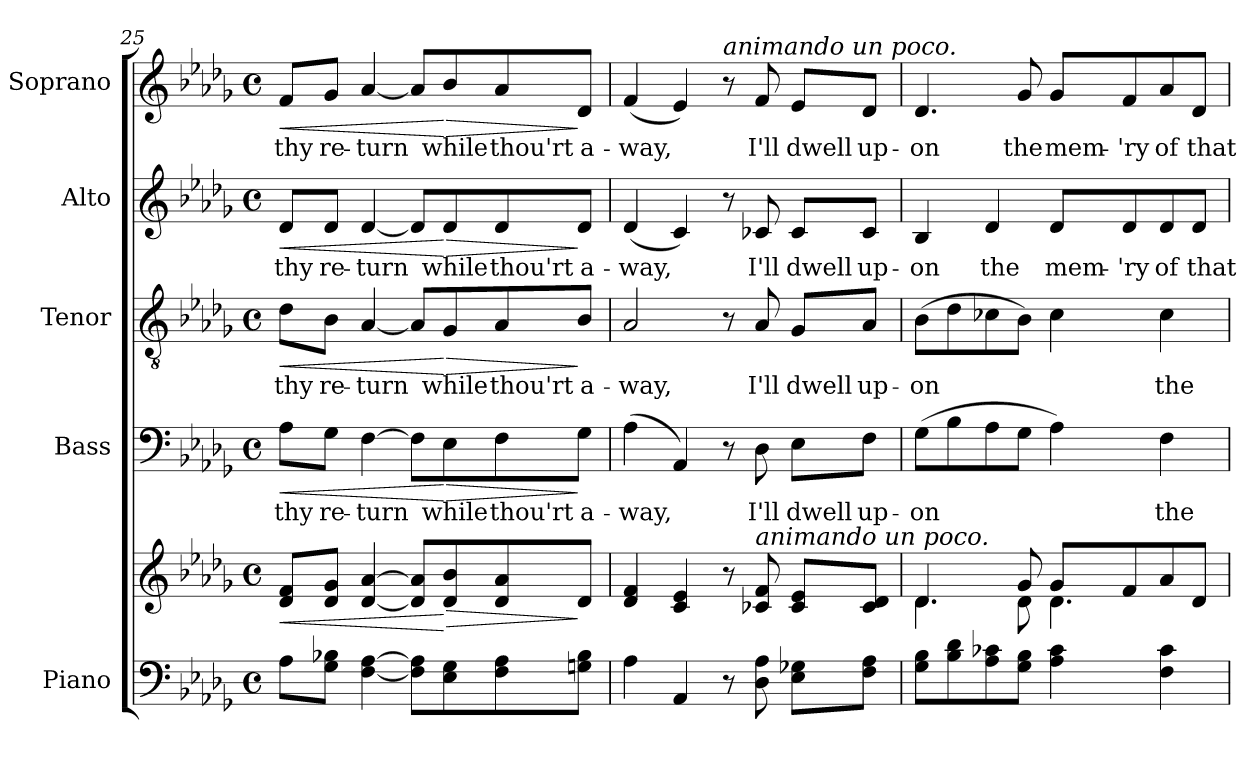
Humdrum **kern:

**kern	**kern	**dynam	**kern	**text	**dynam	**kern	**text	**dynam	**kern	**text	**dynam	**kern	**text	**dynam
*part5	*part5	*part5	*part4	*part4	*part4	*part3	*part3	*part3	*part2	*part2	*part2	*part1	*part1	*part1
*staff6	*staff5	*staff5/6	*staff4	*staff4	*staff4	*staff3	*staff3	*staff3	*staff2	*staff2	*staff2	*staff1	*staff1	*staff1
*I"Piano	*	*	*I"Bass	*	*	*I"Tenor	*	*	*I"Alto	*	*	*I"Soprano	*	*
*I'Pno.	*	*	*I'B.	*	*	*I'T.	*	*	*I'A.	*	*	*I'S.	*	*
!!LO:PB:g=z
*clefF4	*clefG2	*	*clefF4	*	*	*clefGv2	*	*	*clefG2	*	*	*clefG2	*	*
*	*	*	*	*	*	*ITrd7c12	*	*	*	*	*	*	*	*
*k[b-e-a-d-g-]	*k[b-e-a-d-g-]	*	*k[b-e-a-d-g-]	*	*	*k[b-e-a-d-g-]	*	*	*k[b-e-a-d-g-]	*	*	*k[b-e-a-d-g-]	*	*
*D-:	*D-:	*	*D-:	*	*	*D-:	*	*	*D-:	*	*	*D-:	*	*
*M4/4	*M4/4	*	*M4/4	*	*	*M4/4	*	*	*M4/4	*	*	*M4/4	*	*
*met(c)	*met(c)	*	*met(c)	*	*	*met(c)	*	*	*met(c)	*	*	*met(c)	*	*
=25	=25	=25	=25	=25	=25	=25	=25	=25	=25	=25	=25	=25	=25	=25
!	!	!LO:HP:b	!	!	!	!	!	!	!	!	!	!	!	!
!	!	!	!	!LO:LY:b:color=#000000	!LO:HP:b	!	!	!	!	!	!	!	!	!
!	!	!	!	!	!	!	!LO:LY:b:color=#000000	!LO:HP:b	!	!	!	!	!	!
!	!	!	!	!	!	!	!	!	!	!LO:LY:b:color=#000000	!LO:HP:b	!	!	!
!	!	!	!	!	!	!	!	!	!	!	!	!	!LO:LY:b:color=#000000	!LO:HP:b
8A-i\L	8d-i/ 8fiL	<	8A-i\L	thy	<	8D-i\L	thy	<	8d-i/L	thy	<	8fi/L	thy	<
!	!	!	!	!LO:LY:b:color=#000000	!	!	!	!	!	!	!	!	!	!
!	!	!	!	!	!	!	!LO:LY:b:color=#000000	!	!	!	!	!	!	!
!	!	!	!	!	!	!	!	!	!	!LO:LY:b:color=#000000	!	!	!	!
!	!	!	!	!	!	!	!	!	!	!	!	!	!LO:LY:b:color=#000000	!
8G-i\ 8B-XiJ	8d-i/ 8g-iJ	.	8G-i\J	re-	.	8BB-i\J	re-	.	8d-i/J	re-	.	8g-i/J	re-	.
!	!	!	!	!LO:LY:b:color=#000000	!	!	!	!	!	!	!	!	!	!
!	!	!	!	!	!	!	!LO:LY:b:color=#000000	!	!	!	!	!	!	!
!	!	!	!	!	!	!	!	!	!	!LO:LY:b:color=#000000	!	!	!	!
!	!	!	!	!	!	!	!	!	!	!	!	!	!LO:LY:b:color=#000000	!
[<4Fi\ [>4A-i	[<4d-i/ [>4a-i	.	[>4Fi\	-turn	.	[<4AA-i/	-turn	.	[<4d-i/	-turn	.	[<4a-i/	-turn	.
8Fi\] 8A-i]L	8d-i/] 8a-i]L	.	8Fi\L]	.	.	8AA-i/L]	.	.	8d-i/L]	.	.	8a-i/L]	.	.
!	!	!LO:HP:n=1:b	!	!	!	!	!	!	!	!	!	!	!	!
!	!	!	!	!LO:LY:b:color=#000000	!LO:HP:n=1:b	!	!	!	!	!	!	!	!	!
!	!	!	!	!	!	!	!LO:LY:b:color=#000000	!LO:HP:n=1:b	!	!	!	!	!	!
!	!	!	!	!	!	!	!	!	!	!LO:LY:b:color=#000000	!LO:HP:n=1:b	!	!	!
!	!	!	!	!	!	!	!	!	!	!	!	!	!LO:LY:b:color=#000000	!LO:HP:n=1:b
8E-i\ 8G-i	8d-i/ 8b-i	[ >	8E-i\	while	[ >	8GG-i/	while	[ >	8d-i/	while	[ >	8b-i/	while	[ >
!	!	!	!	!LO:LY:b:color=#000000	!	!	!	!	!	!	!	!	!	!
!	!	!	!	!	!	!	!LO:LY:b:color=#000000	!	!	!	!	!	!	!
!	!	!	!	!	!	!	!	!	!	!LO:LY:b:color=#000000	!	!	!	!
!	!	!	!	!	!	!	!	!	!	!	!	!	!LO:LY:b:color=#000000	!
8Fi\ 8A-i	8d-i/ 8a-i	.	8Fi\	thou'rt	.	8AA-i/	thou'rt	.	8d-i/	thou'rt	.	8a-i/	thou'rt	.
!	!	!	!	!LO:LY:b:color=#000000	!	!	!	!	!	!	!	!	!	!
!	!	!	!	!	!	!	!LO:LY:b:color=#000000	!	!	!	!	!	!	!
!	!	!	!	!	!	!	!	!	!	!LO:LY:b:color=#000000	!	!	!	!
!	!	!	!	!	!	!	!	!	!	!	!	!	!LO:LY:b:color=#000000	!
8Gni\ 8B-iJ	8d-i/J	]	8G-i\J	a-	]	8BB-i/J	a-	]	8d-i/J	a-	]	8d-i/J	a-	]
=26	=26	=26	=26	=26	=26	=26	=26	=26	=26	=26	=26	=26	=26	=26
!	!	!	!	!LO:LY:b:color=#000000	!	!	!	!	!	!	!	!	!	!
!	!	!	!	!	!	!	!LO:LY:b:color=#000000	!	!	!	!	!	!	!
!	!	!	!	!	!	!	!	!	!	!LO:LY:b:color=#000000	!	!	!	!
!	!	!	!	!	!	!	!	!	!	!	!	!	!LO:LY:b:color=#000000	!
4A-i\	4d-i/ 4fi	.	(4A-i\	-way,	.	2AA-i/	-way,	.	(4d-i/	-way,	.	(4fi/	-way,	.
4AA-i/	4ci/ 4e-i	.	4AA-i/)	.	.	.	.	.	4ci/)	.	.	4e-i/)	.	.
!	!	!	!	!	!	!	!	!	!	!	!	!LO:TX:a:i:t=animando un poco.	!	!
8r	8r	.	8r	.	.	8r	.	.	8r	.	.	8r	.	.
!	!	!	!	!LO:LY:b:color=#000000	!	!	!	!	!	!	!	!	!	!
!	!	!	!	!	!	!	!LO:LY:b:color=#000000	!	!	!	!	!	!	!
!	!	!	!	!	!	!	!	!	!	!LO:LY:b:color=#000000	!	!	!	!
!	!LO:TX:a:i:t=animando un poco.	!	!	!	!	!	!	!	!	!	!	!	!	!
!	!	!	!	!	!	!	!	!	!	!	!	!	!LO:LY:b:color=#000000	!
8D-i\ 8A-i	8c-Xi/ 8fi	.	8D-i\	I'll	.	8AA-i/	I'll	.	8c-Xi/	I'll	.	8fi/	I'll	.
!	!	!	!	!LO:LY:b:color=#000000	!	!	!	!	!	!	!	!	!	!
!	!	!	!	!	!	!	!LO:LY:b:color=#000000	!	!	!	!	!	!	!
!	!	!	!	!	!	!	!	!	!	!LO:LY:b:color=#000000	!	!	!	!
!	!	!	!	!	!	!	!	!	!	!	!	!	!LO:LY:b:color=#000000	!
8E-i\ 8G-XiL	8c-i/ 8e-iL	.	8E-i\L	dwell	.	8GG-i/L	dwell	.	8c-i/L	dwell	.	8e-i/L	dwell	.
!	!	!	!	!LO:LY:b:color=#000000	!	!	!	!	!	!	!	!	!	!
!	!	!	!	!	!	!	!LO:LY:b:color=#000000	!	!	!	!	!	!	!
!	!	!	!	!	!	!	!	!	!	!LO:LY:b:color=#000000	!	!	!	!
!	!	!	!	!	!	!	!	!	!	!	!	!	!LO:LY:b:color=#000000	!
8Fi\ 8A-iJ	8c-i/ 8d-iJ	.	8Fi\J	up-	.	8AA-i/J	up-	.	8c-i/J	up-	.	8d-i/J	up-	.
=27	=27	=27	=27	=27	=27	=27	=27	=27	=27	=27	=27	=27	=27	=27
*	*^	*	*	*	*	*	*	*	*	*	*	*	*	*
!	!	!	!	!	!LO:LY:b:color=#000000	!	!	!	!	!	!	!	!	!	!
!	!	!	!	!	!	!	!	!LO:LY:b:color=#000000	!	!	!	!	!	!	!
!	!	!	!	!	!	!	!	!	!	!	!LO:LY:b:color=#000000	!	!	!	!
!	!	!	!	!	!	!	!	!	!	!	!	!	!	!LO:LY:b:color=#000000	!
8G-i\ 8B-iL	4.d-i/	4.d-i\	.	(8G-i\L	-on	.	(8BB-i\L	-on	.	4B-i/	-on	.	4.d-i/	-on	.
8B-i\ 8d-i	.	.	.	8B-i\	.	.	8D-i\	.	.	.	.	.	.	.	.
!	!	!	!	!	!	!	!	!	!	!	!LO:LY:b:color=#000000	!	!	!	!
8A-i\ 8c-Xi	.	.	.	8A-i\	.	.	8C-Xi\	.	.	4d-i/	the	.	.	.	.
!	!	!	!	!	!	!	!	!	!	!	!	!	!	!LO:LY:b:color=#000000	!
8G-i\ 8B-iJ	8g-i/	8d-i\	.	8G-i\J	.	.	8BB-i\J)	.	.	.	.	.	8g-i/	the	.
!	!	!	!	!	!	!	!	!	!	!	!LO:LY:b:color=#000000	!	!	!	!
!	!	!	!	!	!	!	!	!	!	!	!	!	!	!LO:LY:b:color=#000000	!
4A-i\ 4c-i	8g-i/L	4.d-i\	.	4A-i\)	.	.	4C-i\	.	.	8d-i/L	mem-	.	8g-i/L	mem-	.
!	!	!	!	!	!	!	!	!	!	!	!LO:LY:b:color=#000000	!	!	!	!
!	!	!	!	!	!	!	!	!	!	!	!	!	!	!LO:LY:b:color=#000000	!
.	8fi/	.	.	.	.	.	.	.	.	8d-i/	-'ry	.	8fi/	-'ry	.
!	!	!	!	!	!LO:LY:b:color=#000000	!	!	!	!	!	!	!	!	!	!
!	!	!	!	!	!	!	!	!LO:LY:b:color=#000000	!	!	!	!	!	!	!
!	!	!	!	!	!	!	!	!	!	!	!LO:LY:b:color=#000000	!	!	!	!
!	!	!	!	!	!	!	!	!	!	!	!	!	!	!LO:LY:b:color=#000000	!
4Fi\ 4c-i	8a-i/	.	.	4Fi\	the	.	4C-i\	the	.	8d-i/	of	.	8a-i/	of	.
!	!	!	!	!	!	!	!	!	!	!	!LO:LY:b:color=#000000	!	!	!	!
!	!	!	!	!	!	!	!	!	!	!	!	!	!	!LO:LY:b:color=#000000	!
.	8d-i/J	8ryy	.	.	.	.	.	.	.	8d-i/J	that	.	8d-i/J	that	.
*	*v	*v	*	*	*	*	*	*	*	*	*	*	*	*	*
=	=	=	=	=	=	=	=	=	=	=	=	=	=	=
*-	*-	*-	*-	*-	*-	*-	*-	*-	*-	*-	*-	*-	*-	*-
